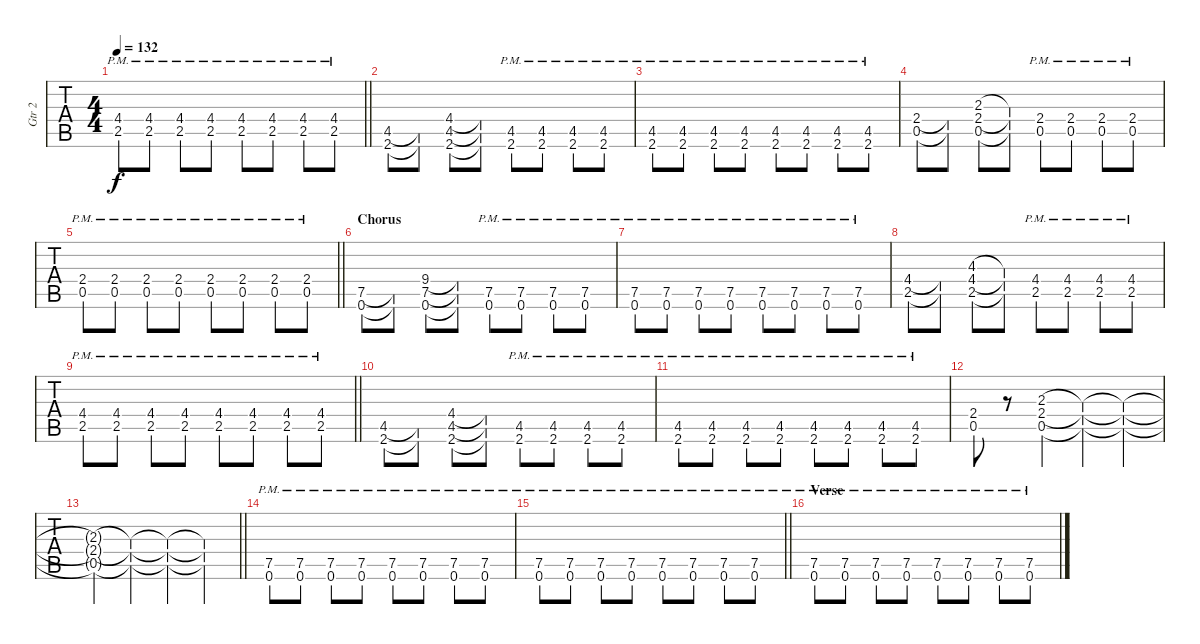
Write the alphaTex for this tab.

\track ("Gtr 2" "Gtr 2") {instrument overdrivenguitar}
\staff {tabs}
\tuning (E4 B3 G3 D3 A2 E2) {hide}
\ts (4 4)
\tempo 132
\clef g2
\barLineRight lightlight
\ks c
(4.4{pm} 2.5{pm}).8{dy f} (4.4{pm} 2.5{pm}).8 (4.4{pm} 2.5{pm}).8 (4.4{pm} 2.5{pm}).8 (4.4{pm} 2.5{pm}).8 (4.4{pm} 2.5{pm}).8 (4.4{pm} 2.5{pm}).8 (4.4{pm} 2.5{pm}).8 |
(4.5 2.6).8 (4.5{t} 2.6{t}).8 (4.4 4.5 2.6).8 (4.4{t} 4.5{t} 2.6{t}).8 (4.5{pm} 2.6{pm}).8 (4.5{pm} 2.6{pm}).8 (4.5{pm} 2.6{pm}).8 (4.5{pm} 2.6{pm}).8 |
(4.5{pm} 2.6{pm}).8 (4.5{pm} 2.6{pm}).8 (4.5{pm} 2.6{pm}).8 (4.5{pm} 2.6{pm}).8 (4.5{pm} 2.6{pm}).8 (4.5{pm} 2.6{pm}).8 (4.5{pm} 2.6{pm}).8 (4.5{pm} 2.6{pm}).8 |
(2.4 0.5).8 (2.4{t} 0.5{t}).8 (2.3 2.4 0.5).8 (2.3{t} 2.4{t} 0.5{t}).8 (2.4{pm} 0.5{pm}).8 (2.4{pm} 0.5{pm}).8 (2.4{pm} 0.5{pm}).8 (2.4{pm} 0.5{pm}).8 |
\barLineRight lightlight
(2.4{pm} 0.5{pm}).8 (2.4{pm} 0.5{pm}).8 (2.4{pm} 0.5{pm}).8 (2.4{pm} 0.5{pm}).8 (2.4{pm} 0.5{pm}).8 (2.4{pm} 0.5{pm}).8 (2.4{pm} 0.5{pm}).8 (2.4{pm} 0.5{pm}).8 |
\section ("" "Chorus")
(7.5 0.6).8 (7.5{t} 0.6{t}).8 (9.4 7.5 0.6).8 (9.4{t} 7.5{t} 0.6{t}).8 (7.5{pm} 0.6{pm}).8 (7.5{pm} 0.6{pm}).8 (7.5{pm} 0.6{pm}).8 (7.5{pm} 0.6{pm}).8 |
(7.5{pm} 0.6{pm}).8 (7.5{pm} 0.6{pm}).8 (7.5{pm} 0.6{pm}).8 (7.5{pm} 0.6{pm}).8 (7.5{pm} 0.6{pm}).8 (7.5{pm} 0.6{pm}).8 (7.5{pm} 0.6{pm}).8 (7.5{pm} 0.6{pm}).8 |
(4.4 2.5).8 (4.4{t} 2.5{t}).8 (4.3 4.4 2.5).8 (4.3{t} 4.4{t} 2.5{t}).8 (4.4{pm} 2.5{pm}).8 (4.4{pm} 2.5{pm}).8 (4.4{pm} 2.5{pm}).8 (4.4{pm} 2.5{pm}).8 |
\barLineRight lightlight
(4.4{pm} 2.5{pm}).8 (4.4{pm} 2.5{pm}).8 (4.4{pm} 2.5{pm}).8 (4.4{pm} 2.5{pm}).8 (4.4{pm} 2.5{pm}).8 (4.4{pm} 2.5{pm}).8 (4.4{pm} 2.5{pm}).8 (4.4{pm} 2.5{pm}).8 |
(4.5 2.6).8 (4.5{t} 2.6{t}).8 (4.4 4.5 2.6).8 (4.4{t} 4.5{t} 2.6{t}).8 (4.5{pm} 2.6{pm}).8 (4.5{pm} 2.6{pm}).8 (4.5{pm} 2.6{pm}).8 (4.5{pm} 2.6{pm}).8 |
(4.5{pm} 2.6{pm}).8 (4.5{pm} 2.6{pm}).8 (4.5{pm} 2.6{pm}).8 (4.5{pm} 2.6{pm}).8 (4.5{pm} 2.6{pm}).8 (4.5{pm} 2.6{pm}).8 (4.5{pm} 2.6{pm}).8 (4.5{pm} 2.6{pm}).8 |
(2.4 0.5).8 r.8 (2.3 2.4 0.5).4 (2.3{t} 2.4{t} 0.5{t}).4 (2.3{t} 2.4{t} 0.5{t}).4 |
\barLineRight lightlight
(2.3{t} 2.4{t} 0.5{t}).4 (2.3{t} 2.4{t} 0.5{t}).4 (2.3{t} 2.4{t} 0.5{t}).4 (2.3{t} 2.4{t} 0.5{t}).4 |
(7.5{pm} 0.6{pm}).8 (7.5{pm} 0.6{pm}).8 (7.5{pm} 0.6{pm}).8 (7.5{pm} 0.6{pm}).8 (7.5{pm} 0.6{pm}).8 (7.5{pm} 0.6{pm}).8 (7.5{pm} 0.6{pm}).8 (7.5{pm} 0.6{pm}).8 |
\barLineRight lightlight
(7.5{pm} 0.6{pm}).8 (7.5{pm} 0.6{pm}).8 (7.5{pm} 0.6{pm}).8 (7.5{pm} 0.6{pm}).8 (7.5{pm} 0.6{pm}).8 (7.5{pm} 0.6{pm}).8 (7.5{pm} 0.6{pm}).8 (7.5{pm} 0.6{pm}).8 |
\section ("" "Verse")
(7.5{pm} 0.6{pm}).8 (7.5{pm} 0.6{pm}).8 (7.5{pm} 0.6{pm}).8 (7.5{pm} 0.6{pm}).8 (7.5{pm} 0.6{pm}).8 (7.5{pm} 0.6{pm}).8 (7.5{pm} 0.6{pm}).8 (7.5{pm} 0.6{pm}).8
